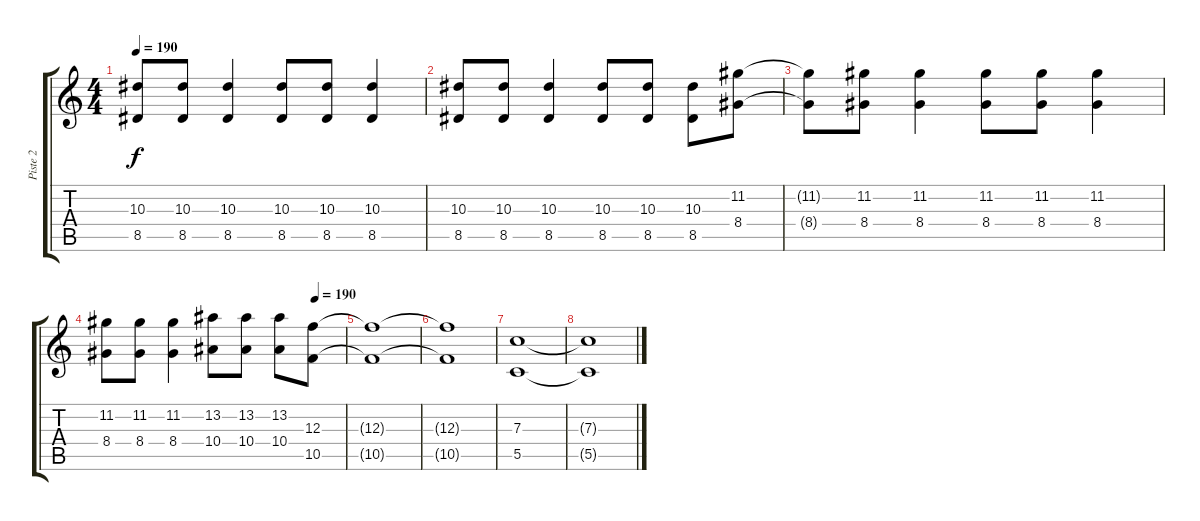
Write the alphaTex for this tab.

\track ("Piste 2" "Piste 2") {instrument distortionguitar}
\staff {score tabs}
\tuning (D4 A3 F3 C3 G2 C2) {hide}
\ts (4 4)
\tempo 190
\clef g2
\ks c
(10.3{t} 8.5{t}).8{dy f} (10.3 8.5).8 (10.3 8.5).4 (10.3 8.5).8 (10.3 8.5).8 (10.3 8.5).4 |
(10.3 8.5).8 (10.3 8.5).8 (10.3 8.5).4 (10.3 8.5).8 (10.3 8.5).8 (10.3 8.5).8 (11.2 8.4).8 |
(11.2{t} 8.4{t}).8 (11.2 8.4).8 (11.2 8.4).4 (11.2 8.4).8 (11.2 8.4).8 (11.2 8.4).4 |
\tempo (190 0.875)
(11.2 8.4).8 (11.2 8.4).8 (11.2 8.4).4 (13.2 10.4).8 (13.2 10.4).8 (13.2 10.4).8 (12.3 10.5).8 |
(12.3{t} 10.5{t}).1 |
(12.3{t} 10.5{t}).1 |
(7.3 5.5).1 |
(7.3{t} 5.5{t}).1
